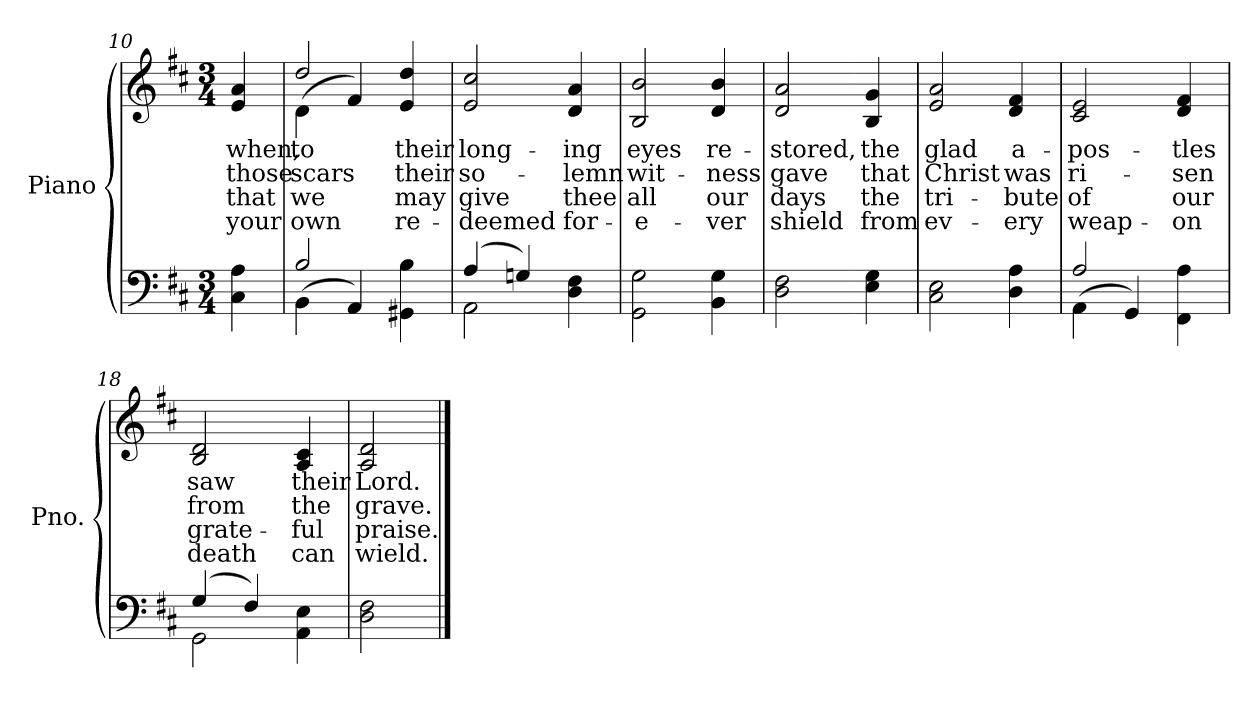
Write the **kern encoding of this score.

**kern	**kern	**text	**text	**text	**text
*part2	*part1	*part1	*part1	*part1	*part1
*staff2	*staff1	*staff1	*staff1	*staff1	*staff1
*I"Piano	*I"Piano	*	*	*	*
*I'Pno.	*I'Pno.	*	*	*	*
*clefF4	*clefG2	*	*	*	*
*k[f#c#]	*k[f#c#]	*	*	*	*
*D:	*D:	*	*	*	*
*M3/4	*M3/4	*	*	*	*
=10	=10	=10	=10	=10	=10
!	!	!LO:LY:b:color=#000000	!LO:LY:b:color=#000000	!LO:LY:b:color=#000000	!LO:LY:b:color=#000000
4C#i\ 4Ai	4ei/ 4ai	when,	those	that	your
=11	=11	=11	=11	=11	=11
*^	*	*	*	*	*
!	!	!	!LO:LY:b:color=#000000	!LO:LY:b:color=#000000	!LO:LY:b:color=#000000	!LO:LY:b:color=#000000
*	*	*^	*	*	*	*
2Bi/	(4BBi\	2ddi/	(4di\	to	scars	we	own
.	4AAi/)	.	4f#i/)	.	.	.	.
!	!	!	!	!LO:LY:b:color=#000000	!LO:LY:b:color=#000000	!LO:LY:b:color=#000000	!LO:LY:b:color=#000000
4GG#Xi\ 4Bi	4ryy	4ei/ 4ddi	4ryy	their	their	may	re-
*	*	*v	*v	*	*	*	*
=12	=12	=12	=12	=12	=12	=12
*	*	*^	*	*	*	*
!	!	!	!	!LO:LY:b:color=#000000	!LO:LY:b:color=#000000	!LO:LY:b:color=#000000	!LO:LY:b:color=#000000
*	*	*v	*v	*	*	*	*
(4Ai/	2AAi\	2ei/ 2cc#i	long-	so-	-give	deemed
4Gni/)	.	.	.	.	.	.
!	!	!	!LO:LY:b:color=#000000	!LO:LY:b:color=#000000	!LO:LY:b:color=#000000	!LO:LY:b:color=#000000
4Di\ 4F#i	4ryy	4di/ 4ai	-ing	-lemn	thee	for-
*v	*v	*	*	*	*	*
!!LO:LB:g=z
=13	=13	=13	=13	=13	=13
*^	*	*	*	*	*
!	!	!	!LO:LY:b:color=#000000	!LO:LY:b:color=#000000	!LO:LY:b:color=#000000	!LO:LY:b:color=#000000
*v	*v	*	*	*	*	*
2GGi\ 2Gi	2Bi/ 2bi	eyes	wit-	-all	e-
!	!	!LO:LY:b:color=#000000	!LO:LY:b:color=#000000	!LO:LY:b:color=#000000	!LO:LY:b:color=#000000
4BBi\ 4Gi	4di/ 4bi	re-	-ness	-our	ver
=14	=14	=14	=14	=14	=14
!	!	!LO:LY:b:color=#000000	!LO:LY:b:color=#000000	!LO:LY:b:color=#000000	!LO:LY:b:color=#000000
2Di\ 2F#i	2di/ 2ai	-stored,	gave	days	shield
=15-	=15-	=15-	=15-	=15-	=15-
!	!	!LO:LY:b:color=#000000	!LO:LY:b:color=#000000	!LO:LY:b:color=#000000	!LO:LY:b:color=#000000
4Ei\ 4Gi	4Bi/ 4gi	the	that	the	from
=16	=16	=16	=16	=16	=16
!	!	!LO:LY:b:color=#000000	!LO:LY:b:color=#000000	!LO:LY:b:color=#000000	!LO:LY:b:color=#000000
2C#i\ 2Ei	2ei/ 2ai	glad	Christ	tri-	-ev-
!	!	!LO:LY:b:color=#000000	!LO:LY:b:color=#000000	!LO:LY:b:color=#000000	!LO:LY:b:color=#000000
4Di\ 4Ai	4di/ 4f#i	a-	was	-bute	ery
=17	=17	=17	=17	=17	=17
*^	*	*	*	*	*
!	!	!	!LO:LY:b:color=#000000	!LO:LY:b:color=#000000	!LO:LY:b:color=#000000	!LO:LY:b:color=#000000
2Ai/	(4AAi\	2c#i/ 2ei	-pos-	ri-	of	weap-
.	4GGi/)	.	.	.	.	.
!	!	!	!LO:LY:b:color=#000000	!LO:LY:b:color=#000000	!LO:LY:b:color=#000000	!LO:LY:b:color=#000000
4FF#i\ 4Ai	4ryy	4di/ 4f#i	-tles	-sen	-our	on
=18	=18	=18	=18	=18	=18	=18
!	!	!	!LO:LY:b:color=#000000	!LO:LY:b:color=#000000	!LO:LY:b:color=#000000	!LO:LY:b:color=#000000
(4Gi/	2GGi\	2Bi/ 2di	saw	from	grate-	-death
4F#i/)	.	.	.	.	.	.
!	!	!	!LO:LY:b:color=#000000	!LO:LY:b:color=#000000	!LO:LY:b:color=#000000	!LO:LY:b:color=#000000
4AAi\ 4Ei	4ryy	4Ai/ 4c#i	their	the	ful	can
*v	*v	*	*	*	*	*
=19	=19	=19	=19	=19	=19
*^	*	*	*	*	*
!	!	!	!LO:LY:b:color=#000000	!LO:LY:b:color=#000000	!LO:LY:b:color=#000000	!LO:LY:b:color=#000000
*v	*v	*	*	*	*	*
2Di\ 2F#i	2Ai/ 2di	Lord.	grave.	praise.	wield.
==	==	==	==	==	==
*-	*-	*-	*-	*-	*-
